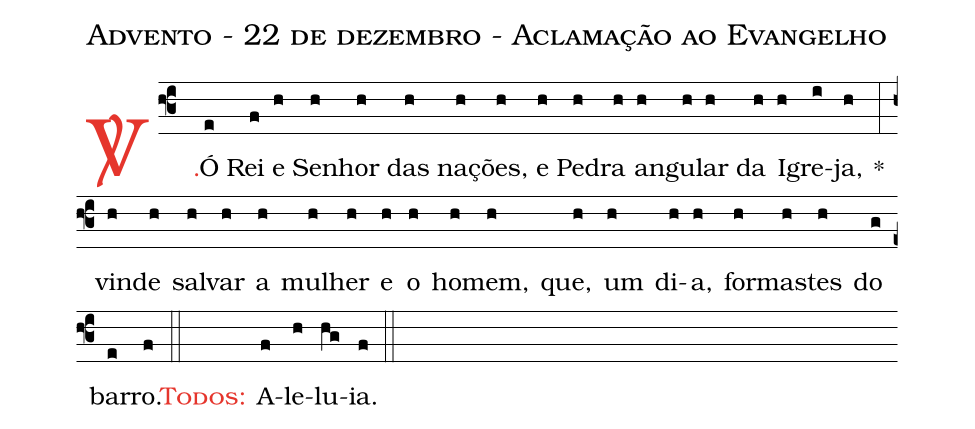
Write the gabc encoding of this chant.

name: Advento - 22 de dezembro - Aclamação ao Evangelho;
%%
(f3)

<c><sp>V/</sp>.</c>() Ó(e) Rei(f) e(h) Se(h)nhor(h) das(h) na(h)ções,(h) e(h) Pe(h)dra(h) an(h)gu(h)lar(h) da(h) I(h)gre(i)ja,(h) *(:) vin(h)de(h) sal(h)var(h) a(h) mu(h)lher(h) e(h) o(h) ho(h)mem,(h) que,(h) um(h) di(h)a,(h) for(h)mas(h)tes(h) do(g) bar(e)ro.(f)

(::)

<c><sc>Todos</sc>:</c>() A(f)le(h)lu(hg)ia.(f)

(::)
